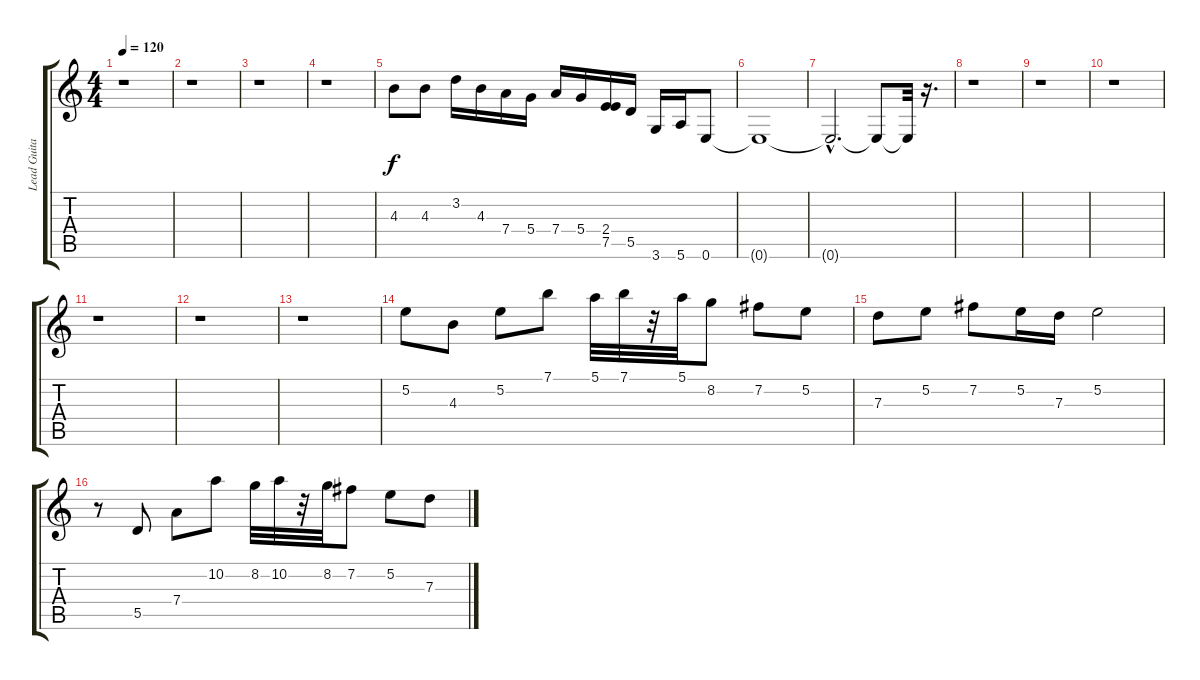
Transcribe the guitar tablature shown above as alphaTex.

\track ("Lead Guitar 2 " "Lead Guita") {instrument distortionguitar}
\staff {score tabs}
\tuning (E4 B3 G3 D3 A2 E2) {hide}
\ts (4 4)
\tempo 120
\clef g2
\ks c
r.1{dy f} |
r.1 |
r.1 |
r.1 |
4.3.8 4.3.8 3.2.16 4.3.16 7.4.16 5.4.16 7.4.16 5.4.16 (2.4 7.5).16 5.5.16 3.6.16 5.6.16 0.6.8 |
0.6{t}.1 |
0.6{hac t}.2{d} 0.6{t}.8 0.6{t}.32 r.16{d} |
r.1 |
r.1 |
r.1 |
r.1 |
r.1 |
r.1 |
5.2.8{instrument overdrivenguitar} 4.3.8 5.2.8 7.1.8 5.1.32 7.1.32 r.32 5.1.32 8.2.8 7.2.8 5.2.8 |
7.3.8 5.2.8 7.2.8 5.2.16 7.3.16 5.2.2 |
r.8 5.5.8 7.4.8 10.2.8 8.2.32 10.2.32 r.32 8.2.32 7.2.8 5.2.8 7.3.8
